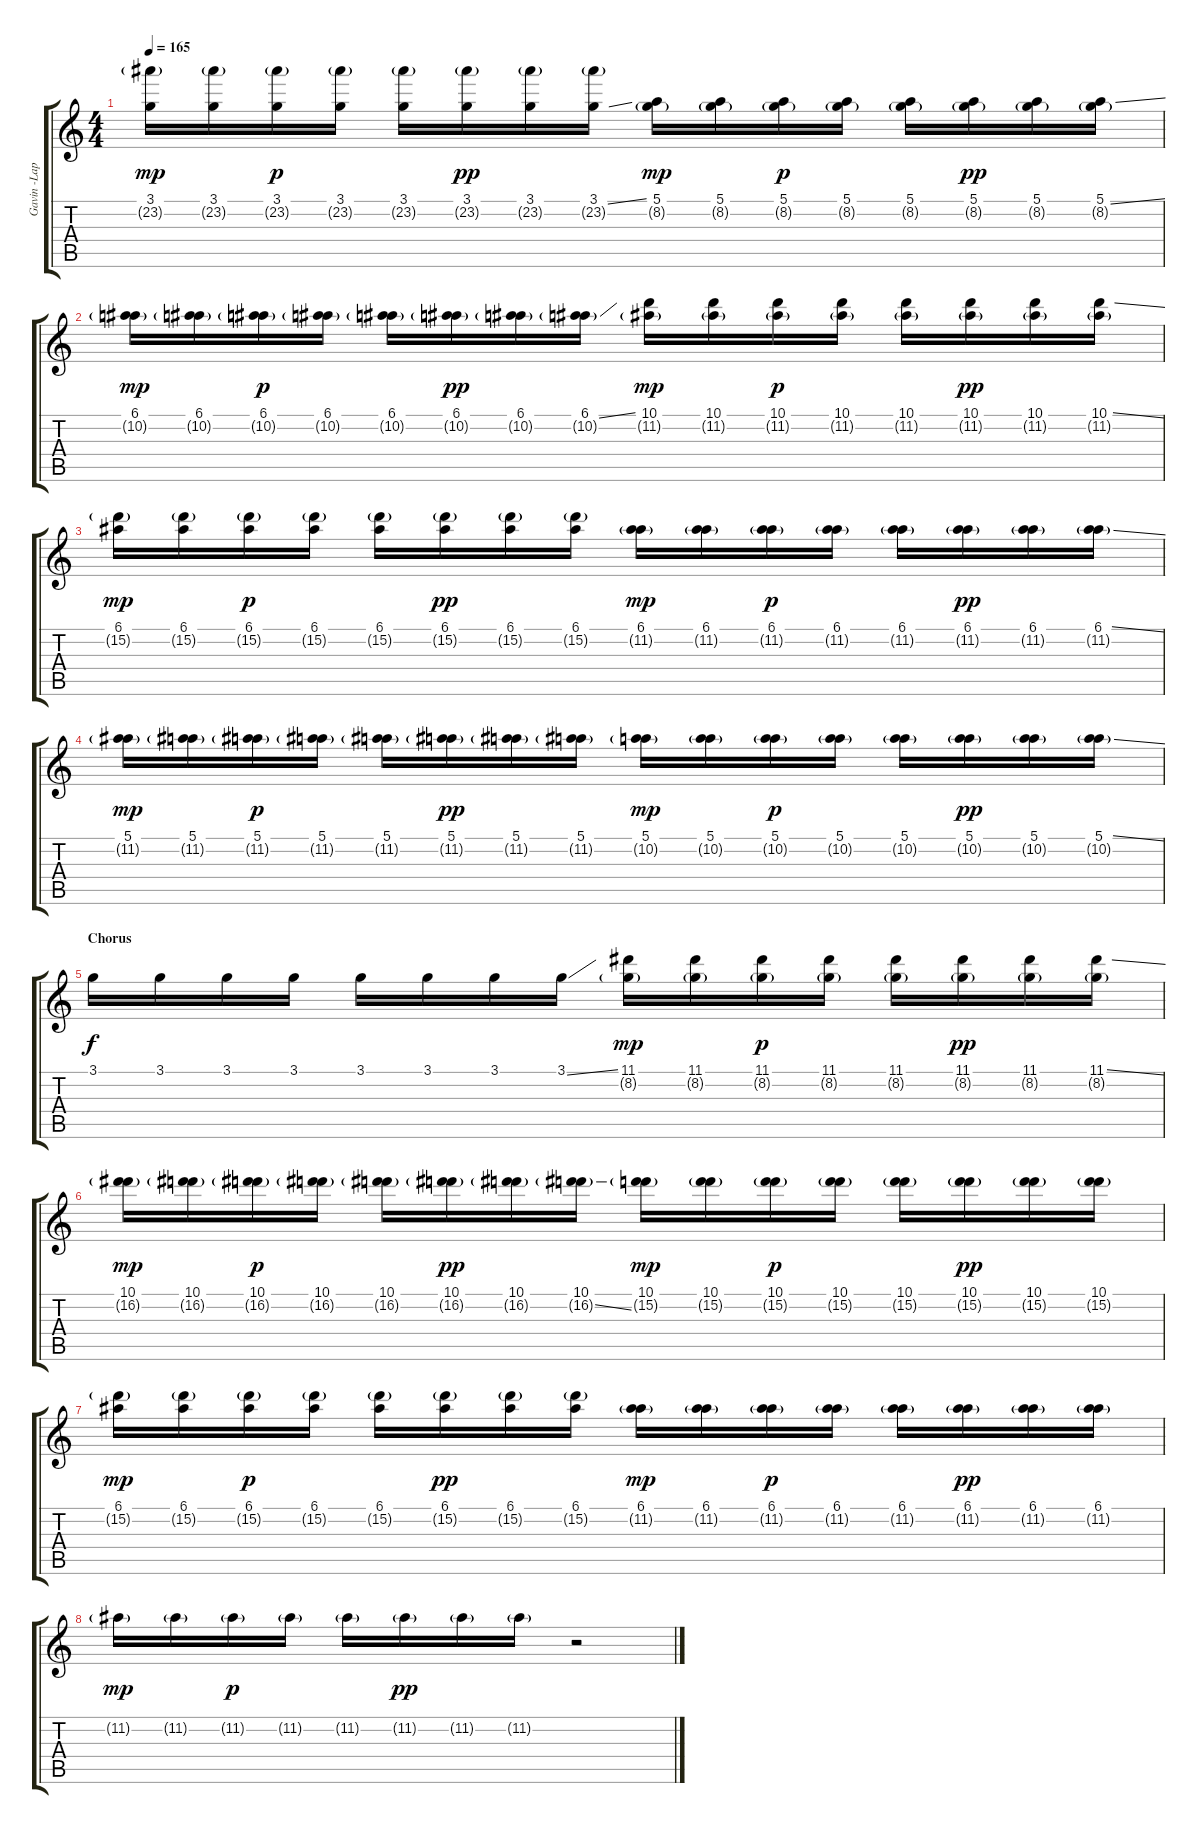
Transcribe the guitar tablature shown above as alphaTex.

\track ("Gavin -LapSteelGtr" "Gavin -Lap") {instrument overdrivenguitar}
\staff {score tabs}
\tuning (E4 B3 G3 D3 A2 E2) {hide}
\ts (4 4)
\tempo 165
\clef g2
\ks c
(3.1 23.2{g}).16{dy mp} (3.1 23.2{g}).16 (3.1 23.2{g}).16{dy p} (3.1 23.2{g}).16 (3.1 23.2{g}).16 (3.1 23.2{g}).16{dy pp} (3.1 23.2{g}).16 (3.1{ss} 23.2{g}).16 (5.1 8.2{g}).16{dy mp} (5.1 8.2{g}).16 (5.1 8.2{g}).16{dy p} (5.1 8.2{g}).16 (5.1 8.2{g}).16 (5.1 8.2{g}).16{dy pp} (5.1 8.2{g}).16 (5.1{ss} 8.2{g}).16 |
(6.1 10.2{g}).16{dy mp} (6.1 10.2{g}).16 (6.1 10.2{g}).16{dy p} (6.1 10.2{g}).16 (6.1 10.2{g}).16 (6.1 10.2{g}).16{dy pp} (6.1 10.2{g}).16 (6.1{ss} 10.2{g}).16 (10.1 11.2{g}).16{dy mp} (10.1 11.2{g}).16 (10.1 11.2{g}).16{dy p} (10.1 11.2{g}).16 (10.1 11.2{g}).16 (10.1 11.2{g}).16{dy pp} (10.1 11.2{g}).16 (10.1{ss} 11.2{g}).16 |
(6.1 15.2{g}).16{dy mp} (6.1 15.2{g}).16 (6.1 15.2{g}).16{dy p} (6.1 15.2{g}).16 (6.1 15.2{g}).16 (6.1 15.2{g}).16{dy pp} (6.1 15.2{g}).16 (6.1 15.2{g}).16 (6.1 11.2{g}).16{dy mp} (6.1 11.2{g}).16 (6.1 11.2{g}).16{dy p} (6.1 11.2{g}).16 (6.1 11.2{g}).16 (6.1 11.2{g}).16{dy pp} (6.1 11.2{g}).16 (6.1{ss} 11.2{g}).16 |
(5.1 11.2{g}).16{dy mp} (5.1 11.2{g}).16 (5.1 11.2{g}).16{dy p} (5.1 11.2{g}).16 (5.1 11.2{g}).16 (5.1 11.2{g}).16{dy pp} (5.1 11.2{g}).16 (5.1 11.2{g}).16 (5.1 10.2{g}).16{dy mp} (5.1 10.2{g}).16 (5.1 10.2{g}).16{dy p} (5.1 10.2{g}).16 (5.1 10.2{g}).16 (5.1 10.2{g}).16{dy pp} (5.1 10.2{g}).16 (5.1{ss} 10.2{g}).16 |
\section ("" "Chorus")
3.1.16{dy f volume 13} 3.1.16 3.1.16 3.1.16 3.1.16 3.1.16 3.1.16 3.1{ss}.16 (11.1 8.2{g}).16{dy mp} (11.1 8.2{g}).16 (11.1 8.2{g}).16{dy p} (11.1 8.2{g}).16 (11.1 8.2{g}).16 (11.1 8.2{g}).16{dy pp} (11.1 8.2{g}).16 (11.1{ss} 8.2{g}).16 |
(10.1 16.2{g}).16{dy mp} (10.1 16.2{g}).16 (10.1 16.2{g}).16{dy p} (10.1 16.2{g}).16 (10.1 16.2{g}).16 (10.1 16.2{g}).16{dy pp} (10.1 16.2{g}).16 (10.1 16.2{ss g}).16 (10.1 15.2{g}).16{dy mp} (10.1 15.2{g}).16 (10.1 15.2{g}).16{dy p} (10.1 15.2{g}).16 (10.1 15.2{g}).16 (10.1 15.2{g}).16{dy pp} (10.1 15.2{g}).16 (10.1 15.2{g}).16 |
(6.1 15.2{g}).16{dy mp} (6.1 15.2{g}).16 (6.1 15.2{g}).16{dy p} (6.1 15.2{g}).16 (6.1 15.2{g}).16 (6.1 15.2{g}).16{dy pp} (6.1 15.2{g}).16 (6.1 15.2{g}).16 (6.1 11.2{g}).16{dy mp} (6.1 11.2{g}).16 (6.1 11.2{g}).16{dy p} (6.1 11.2{g}).16 (6.1 11.2{g}).16 (6.1 11.2{g}).16{dy pp} (6.1 11.2{g}).16 (6.1 11.2{g}).16 |
11.2{g}.16{dy mp} 11.2{g}.16 11.2{g}.16{dy p} 11.2{g}.16 11.2{g}.16 11.2{g}.16{dy pp} 11.2{g}.16 11.2{g}.16 r.2
